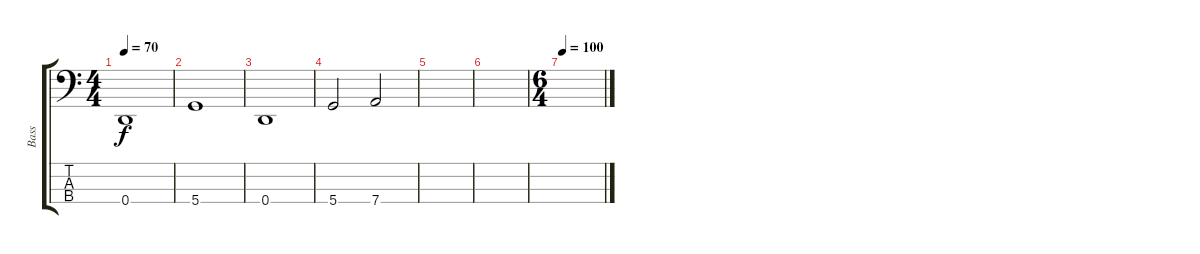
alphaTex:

\track ("Bass" "Bass") {instrument electricbassfinger}
\staff {score tabs}
\tuning (F2 C2 G1 D1) {hide}
\ts (4 4)
\tempo 70
\clef f4
\ks c
0.4.1{dy f} |
5.4.1 |
0.4.1 |
5.4.2 7.4.2 |
|
|
\ts (6 4)
\tempo 100
